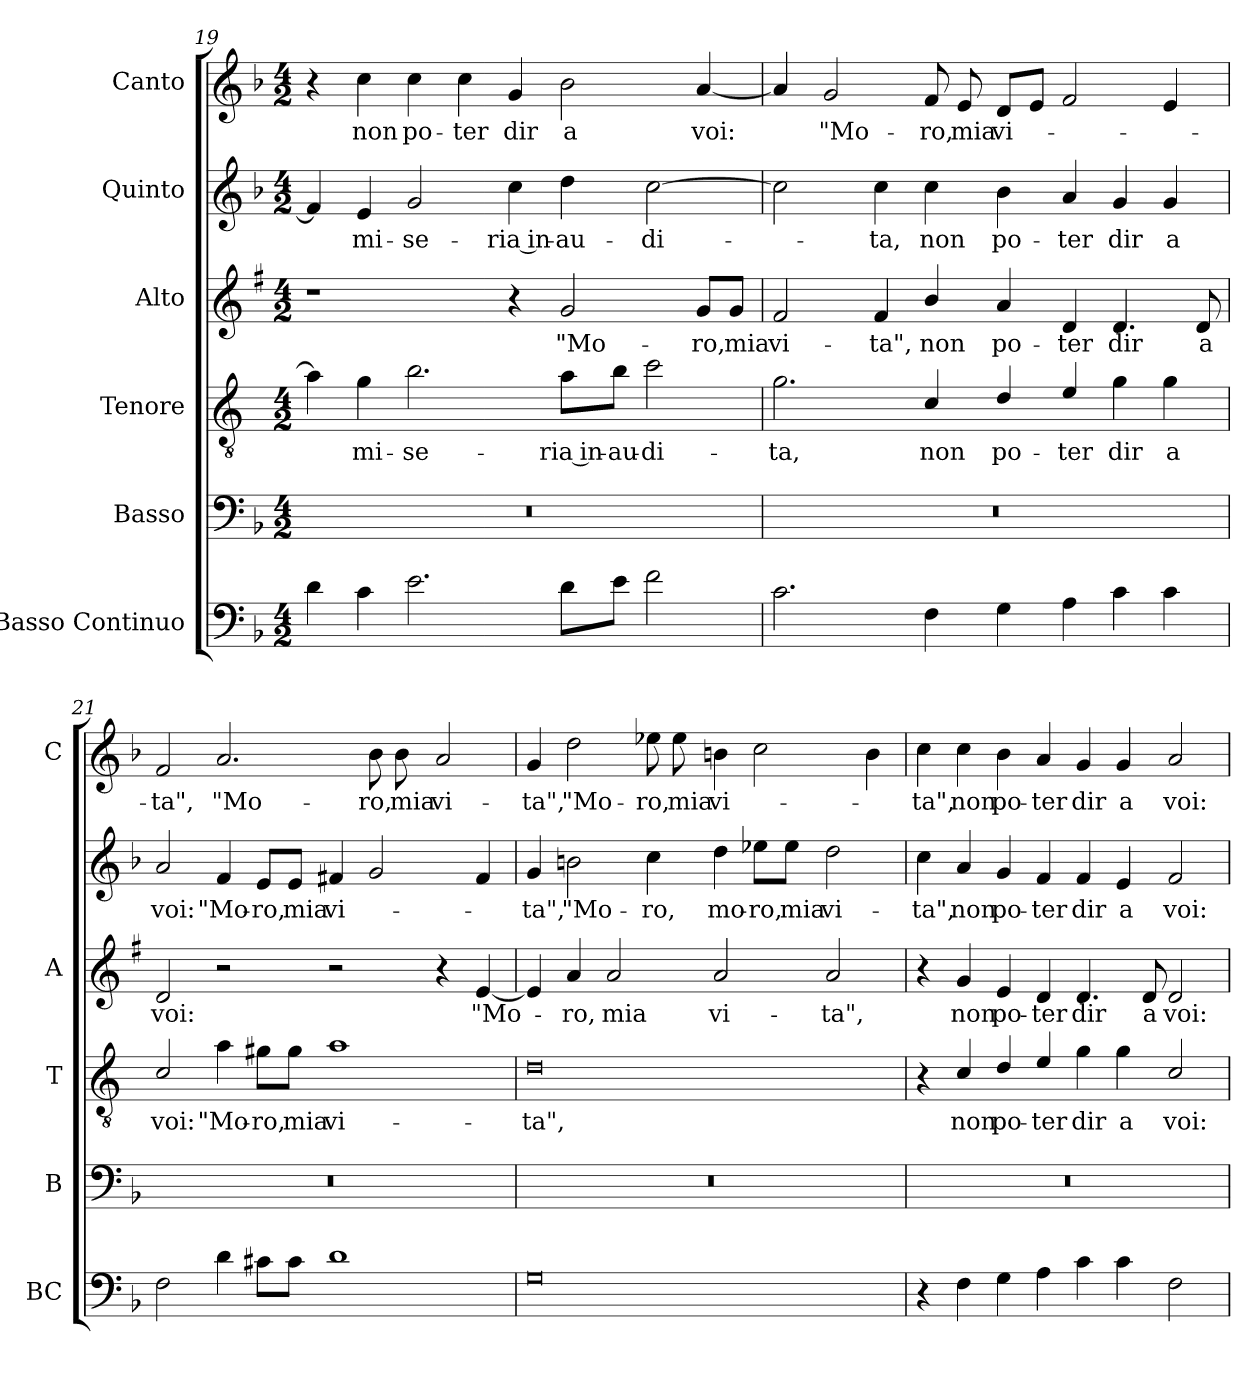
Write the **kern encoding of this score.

**kern	**kern	**kern	**text	**kern	**text	**kern	**text	**kern	**text
*part6	*part5	*part4	*part4	*part3	*part3	*part2	*part2	*part1	*part1
*staff6	*staff5	*staff4	*staff4	*staff3	*staff3	*staff2	*staff2	*staff1	*staff1
*I"Basso Continuo	*I"Basso	*I"Tenore	*	*I"Alto	*	*I"Quinto	*	*I"Canto	*
*I'BC	*I'B	*I'T	*	*I'A	*	*	*	*I'C	*
*clefF4	*clefF4	*clefGv2	*	*clefG2	*	*clefG2	*	*clefG2	*
*	*	*ITrd4c7	*	*ITrd1c2	*	*	*	*	*
*k[b-]	*k[b-]	*k[b-]	*	*k[b-]	*	*k[b-]	*	*k[b-]	*
*F:	*F:	*F:	*	*F:	*	*F:	*	*F:	*
*M4/2	*M4/2	*M4/2	*	*M4/2	*	*M4/2	*	*M4/2	*
=19	=19	=19	=19	=19	=19	=19	=19	=19	=19
4d\	0r	4d\]	.	1r	.	4f/]	.	4r	.
!	!	!	!LO:LY:b	!	!	!	!LO:LY:b	!	!LO:LY:b
4c\	.	4c\	mi-	.	.	4e/	mi-	4cc\	non
!	!	!	!LO:LY:b	!	!	!	!LO:LY:b	!	!LO:LY:b
2.e\	.	2.e\	-se-	.	.	2g/	-se-	4cc\	po-
!	!	!	!	!	!	!	!	!	!LO:LY:b
.	.	.	.	.	.	.	.	4cc\	-ter
!	!	!	!	!	!	!	!LO:LY:b	!	!LO:LY:b
.	.	.	.	4r	.	4cc\	-ria in-	4g/	dir
!	!	!	!LO:LY:b	!	!LO:LY:b	!	!LO:LY:b	!	!LO:LY:b
8d\L	.	8d\L	-ria in-	2f/	"Mo-	4dd\	-au-	2b-\	a
!	!	!	!LO:LY:b	!	!	!	!	!	!
8e\J	.	8e\J	-au-	.	.	.	.	.	.
!	!	!	!LO:LY:b	!	!	!	!LO:LY:b	!	!
2f\	.	2f\	-di-	.	.	[2cc\	-di-	.	.
!	!	!	!	!	!LO:LY:b	!	!	!	!LO:LY:b
.	.	.	.	8f/L	-ro,	.	.	[4a/	voi:
!	!	!	!	!	!LO:LY:b	!	!	!	!
.	.	.	.	8f/J	mia	.	.	.	.
!!LO:LB:g=z
=20	=20	=20	=20	=20	=20	=20	=20	=20	=20
!	!	!	!LO:LY:b	!	!LO:LY:b	!	!	!	!
2.c\	0r	2.c\	-ta,	2e/	vi-	2cc\]	.	4a/]	.
!	!	!	!	!	!	!	!	!	!LO:LY:b
.	.	.	.	.	.	.	.	2g/	"Mo-
!	!	!	!	!	!LO:LY:b	!	!LO:LY:b	!	!
.	.	.	.	4e/	-ta",	4cc\	-ta,	.	.
!	!	!	!LO:LY:b	!	!LO:LY:b	!	!LO:LY:b	!	!LO:LY:b
4F\	.	4F/	non	4a/	non	4cc\	non	8f/	-ro,
!	!	!	!	!	!	!	!	!	!LO:LY:b
.	.	.	.	.	.	.	.	8e/	mia
!	!	!	!LO:LY:b	!	!LO:LY:b	!	!LO:LY:b	!	!LO:LY:b
4G\	.	4G/	po-	4g/	po-	4b-\	po-	8d/L	vi-
.	.	.	.	.	.	.	.	8e/J	.
!	!	!	!LO:LY:b	!	!LO:LY:b	!	!LO:LY:b	!	!
4A\	.	4A/	-ter	4c/	-ter	4a/	-ter	2f/	.
!	!	!	!LO:LY:b	!	!LO:LY:b	!	!LO:LY:b	!	!
4c\	.	4c\	dir	4.c/	dir	4g/	dir	.	.
!	!	!	!LO:LY:b	!	!	!	!LO:LY:b	!	!
4c\	.	4c\	a	.	.	4g/	a	4e/	.
!	!	!	!	!	!LO:LY:b	!	!	!	!
.	.	.	.	8c/	a	.	.	.	.
=21	=21	=21	=21	=21	=21	=21	=21	=21	=21
!	!	!	!LO:LY:b	!	!LO:LY:b	!	!LO:LY:b	!	!LO:LY:b
2F\	0r	2F/	voi:	2c/	voi:	2a/	voi:	2f/	-ta",
!	!	!	!LO:LY:b	!	!	!	!LO:LY:b	!	!LO:LY:b
4d\	.	4d\	"Mo-	2r	.	4f/	"Mo-	2.a/	"Mo-
!	!	!	!LO:LY:b	!	!	!	!LO:LY:b	!	!
8c#X\L	.	8c#X\L	-ro,	.	.	8e/L	-ro,	.	.
!	!	!	!LO:LY:b	!	!	!	!LO:LY:b	!	!
8c#\J	.	8c#\J	mia	.	.	8e/J	mia	.	.
!	!	!	!LO:LY:b	!	!	!	!LO:LY:b	!	!
1d	.	1d	vi-	2r	.	4f#X/	vi-	.	.
!	!	!	!	!	!	!	!	!	!LO:LY:b
.	.	.	.	.	.	2g/	.	8b-\	-ro,
!	!	!	!	!	!	!	!	!	!LO:LY:b
.	.	.	.	.	.	.	.	8b-\	mia
!	!	!	!	!	!	!	!	!	!LO:LY:b
.	.	.	.	4r	.	.	.	2a/	vi-
!	!	!	!	!	!LO:LY:b	!	!	!	!
.	.	.	.	[4d/	"Mo-	4f#/	.	.	.
=22	=22	=22	=22	=22	=22	=22	=22	=22	=22
!	!	!	!LO:LY:b	!	!	!	!LO:LY:b	!	!LO:LY:b
0G	0r	0G	-ta",	4d/]	.	4g/	-ta",	4g/	-ta",
!	!	!	!	!	!LO:LY:b	!	!LO:LY:b	!	!LO:LY:b
.	.	.	.	4g/	-ro,	2bn\	"Mo-	2dd\	"Mo-
!	!	!	!	!	!LO:LY:b	!	!	!	!
.	.	.	.	2g/	mia	.	.	.	.
!	!	!	!	!	!	!	!LO:LY:b	!	!LO:LY:b
.	.	.	.	.	.	4cc\	-ro,	8ee-X\	-ro,
!	!	!	!	!	!	!	!	!	!LO:LY:b
.	.	.	.	.	.	.	.	8ee-\	mia
!	!	!	!	!	!LO:LY:b	!	!LO:LY:b	!	!LO:LY:b
.	.	.	.	2g/	vi-	4dd\	mo-	4bn\	vi-
!	!	!	!	!	!	!	!LO:LY:b	!	!
.	.	.	.	.	.	8ee-X\L	-ro,	2cc\	.
!	!	!	!	!	!	!	!LO:LY:b	!	!
.	.	.	.	.	.	8ee-\J	mia	.	.
!	!	!	!	!	!LO:LY:b	!	!LO:LY:b	!	!
.	.	.	.	2g/	-ta",	2dd\	vi-	.	.
.	.	.	.	.	.	.	.	4b\	.
!!LO:LB:g=z
=23	=23	=23	=23	=23	=23	=23	=23	=23	=23
!	!	!	!	!	!	!	!LO:LY:b	!	!LO:LY:b
4r	0r	4r	.	4r	.	4cc\	-ta",	4cc\	-ta",
!	!	!	!LO:LY:b	!	!LO:LY:b	!	!LO:LY:b	!	!LO:LY:b
4F\	.	4F/	non	4f/	non	4a/	non	4cc\	non
!	!	!	!LO:LY:b	!	!LO:LY:b	!	!LO:LY:b	!	!LO:LY:b
4G\	.	4G/	po-	4d/	po-	4g/	po-	4b-\	po-
!	!	!	!LO:LY:b	!	!LO:LY:b	!	!LO:LY:b	!	!LO:LY:b
4A\	.	4A/	-ter	4c/	-ter	4f/	-ter	4a/	-ter
!	!	!	!LO:LY:b	!	!LO:LY:b	!	!LO:LY:b	!	!LO:LY:b
4c\	.	4c\	dir	4.c/	dir	4f/	dir	4g/	dir
!	!	!	!LO:LY:b	!	!	!	!LO:LY:b	!	!LO:LY:b
4c\	.	4c\	a	.	.	4e/	a	4g/	a
!	!	!	!	!	!LO:LY:b	!	!	!	!
.	.	.	.	8c/	a	.	.	.	.
!	!	!	!LO:LY:b	!	!LO:LY:b	!	!LO:LY:b	!	!LO:LY:b
2F\	.	2F/	voi:	2c/	voi:	2f/	voi:	2a/	voi:
=	=	=	=	=	=	=	=	=	=
*-	*-	*-	*-	*-	*-	*-	*-	*-	*-
